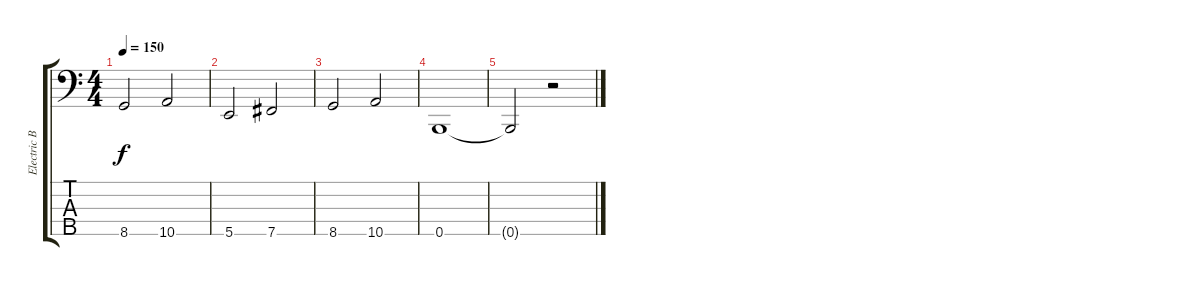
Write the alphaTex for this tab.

\track ("Electric Bass" "Electric B") {instrument electricbasspick}
\staff {score tabs}
\tuning (G2 D2 A1 E1 B0) {hide}
\ts (4 4)
\tempo 150
\clef f4
\ks c
8.5.2{dy f} 10.5.2 |
5.5.2 7.5.2 |
8.5.2 10.5.2 |
0.5.1 |
0.5{t}.2 r.2
